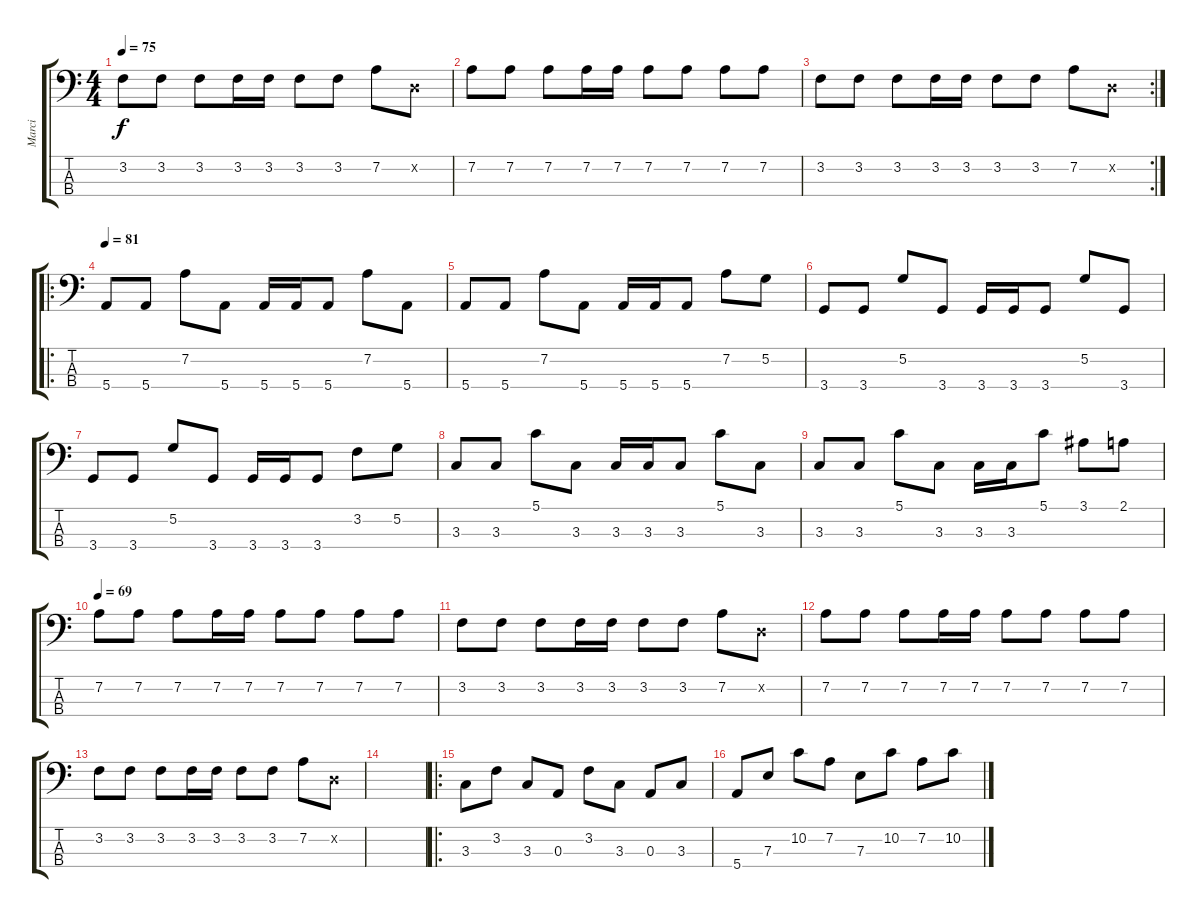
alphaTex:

\track ("Marci" "Marci") {instrument electricbassfinger}
\staff {score tabs}
\tuning (G2 D2 A1 E1) {hide}
\ts (4 4)
\tempo 75
\clef f4
\ks c
3.2.8{dy f} 3.2.8 3.2.8 3.2.16 3.2.16 3.2.8 3.2.8 7.2.8 0.2{x}.8 |
7.2.8 7.2.8 7.2.8 7.2.16 7.2.16 7.2.8 7.2.8 7.2.8 7.2.8 |
\rc 2
3.2.8 3.2.8 3.2.8 3.2.16 3.2.16 3.2.8 3.2.8 7.2.8 0.2{x}.8 |
\ro
\tempo 81
5.4.8{instrument slapbass1} 5.4.8 7.2.8 5.4.8 5.4.16 5.4.16 5.4.8 7.2.8 5.4.8 |
5.4.8 5.4.8 7.2.8 5.4.8 5.4.16 5.4.16 5.4.8 7.2.8 5.2.8 |
3.4.8 3.4.8 5.2.8 3.4.8 3.4.16 3.4.16 3.4.8 5.2.8 3.4.8 |
3.4.8 3.4.8 5.2.8 3.4.8 3.4.16 3.4.16 3.4.8 3.2.8 5.2.8 |
3.3.8 3.3.8 5.1.8 3.3.8 3.3.16 3.3.16 3.3.8 5.1.8 3.3.8 |
3.3.8 3.3.8 5.1.8 3.3.8 3.3.16 3.3.16 5.1.8 3.1.8 2.1.8 |
\tempo 69
7.2.8{instrument electricbassfinger} 7.2.8 7.2.8 7.2.16 7.2.16 7.2.8 7.2.8 7.2.8 7.2.8 |
3.2.8 3.2.8 3.2.8 3.2.16 3.2.16 3.2.8 3.2.8 7.2.8 0.2{x}.8 |
7.2.8 7.2.8 7.2.8 7.2.16 7.2.16 7.2.8 7.2.8 7.2.8 7.2.8 |
3.2.8 3.2.8 3.2.8 3.2.16 3.2.16 3.2.8 3.2.8 7.2.8 0.2{x}.8 |
|
\ro
3.3.8 3.2.8 3.3.8 0.3.8 3.2.8 3.3.8 0.3.8 3.3.8 |
5.4.8 7.3.8 10.2.8 7.2.8 7.3.8 10.2.8 7.2.8 10.2.8
